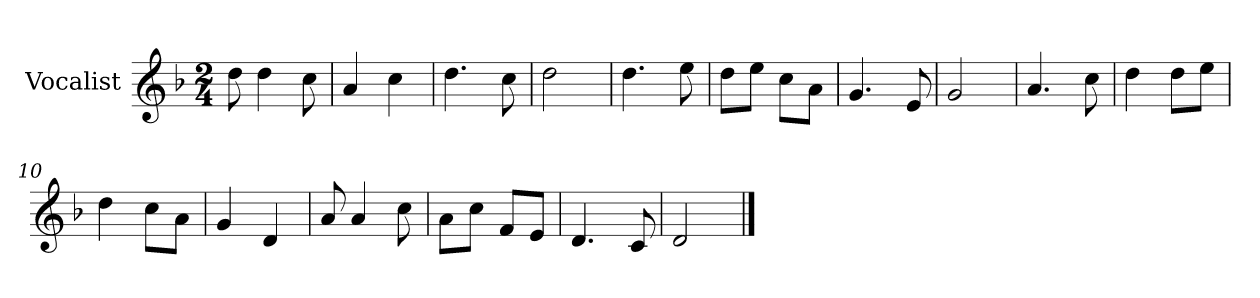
**kern
*part1
*staff1
*I"Vocalist
*k[b-]
*F:
*M2/4
=
8dd
4dd
8cc
=1
4a
4cc
=2
4.dd
8cc
=3
2dd
=4
4.dd
8ee
=5
8ddL
8eeJ
8ccL
8aJ
=6
4.g
8e
=7
2g
=8
4.a
8cc
=9
4dd
8ddL
8eeJ
=10
4dd
8ccL
8aJ
=11
4g
4d
=12
8a
4a
8cc
=13
8aL
8ccJ
8fL
8eJ
=14
4.d
8c
=15
2d
==
*-
